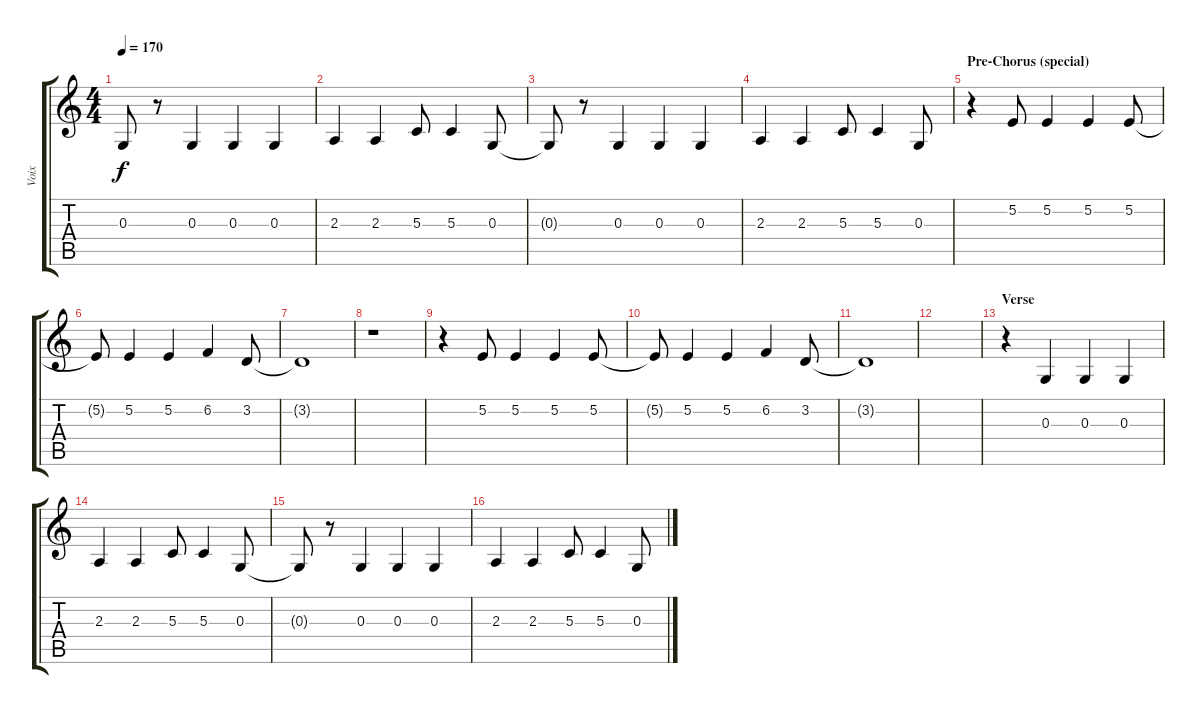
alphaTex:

\track ("Voix" "Voix") {instrument tenorsax}
\staff {score tabs}
\tuning (E4 B3 G3 D3 A2 E2) {hide}
\ts (4 4)
\tempo 170
\clef g2
\ks c
0.3{t}.8{dy f} r.8 0.3.4 0.3.4 0.3.4 |
2.3.4 2.3.4 5.3.8 5.3.4 0.3.8 |
0.3{t}.8 r.8 0.3.4 0.3.4 0.3.4 |
2.3.4 2.3.4 5.3.8 5.3.4 0.3.8 |
\section ("" "Pre-Chorus (special)")
r.4 5.2.8 5.2.4 5.2.4 5.2.8 |
5.2{t}.8 5.2.4 5.2.4 6.2.4 3.2.8 |
3.2{t}.1 |
r.1 |
r.4 5.2.8 5.2.4 5.2.4 5.2.8 |
5.2{t}.8 5.2.4 5.2.4 6.2.4 3.2.8 |
3.2{t}.1 |
|
\section ("" "Verse")
r.4 0.3.4 0.3.4 0.3.4 |
2.3.4 2.3.4 5.3.8 5.3.4 0.3.8 |
0.3{t}.8 r.8 0.3.4 0.3.4 0.3.4 |
2.3.4 2.3.4 5.3.8 5.3.4 0.3.8
